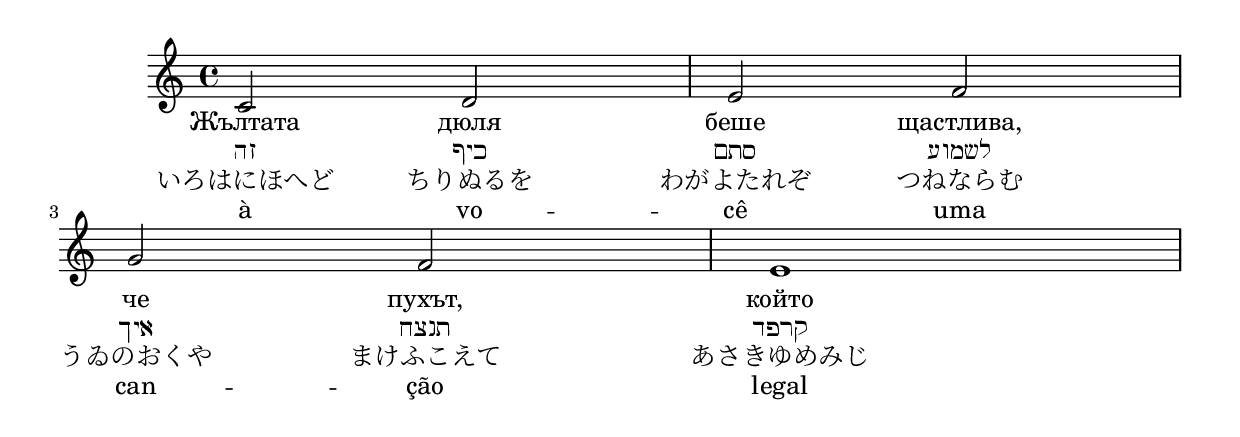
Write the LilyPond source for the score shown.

%% Do not edit this file; it is automatically
%% generated from LSR http://lsr.dsi.unimi.it
%% This file is in the public domain.
\version "2.13.10"

\header {
  lsrtags = "text"

  texidoc = "
Various scripts may be used for texts (like titles and lyrics) by
entering them in UTF-8 encoding, and using a Pango based backend.
Depending on the fonts installed, this fragment will render Bulgarian
(Cyrillic), Hebrew, Japanese and Portuguese.

"
  doctitle = "UTF-8"
} % begin verbatim

% end verbatim - this comment is a hack to prevent texinfo.tex
% from choking on non-European UTF-8 subsets

%% Edit this file using a Unicode aware editor, such as GVIM, GEDIT, Emacs

%{

You may have to install additional fonts.

Red Hat Fedora

    taipeifonts fonts-xorg-truetype ttfonts-ja fonts-arabic \
   ttfonts-zh_CN fonts-ja fonts-hebrew

Debian GNU/Linux

   apt-get install emacs-intl-fonts xfonts-intl-.* \
  ttf-kochi-gothic ttf-kochi-mincho \
  xfonts-bolkhov-75dpi xfonts-cronyx-100dpi xfonts-cronyx-75dpi
%}

% Cyrillic font
bulgarian = \lyricmode {
  Жълтата дюля беше щастлива, че пухът, който цъфна, замръзна като гьон.
}

hebrew = \lyricmode {
  זה כיף סתם לשמוע איך תנצח קרפד עץ טוב בגן.
}

japanese = \lyricmode {
  いろはにほへど ちりぬるを
  わがよたれぞ  つねならむ
  うゐのおくや  まけふこえて
  あさきゆめみじ ゑひもせず
}

% "a legal song to you"
portuguese = \lyricmode {
  à vo -- cê uma can -- ção legal
}

\relative c' {
  c2 d
  e2 f
  g2 f
  e1
}
\addlyrics { \bulgarian }
\addlyrics { \hebrew }
\addlyrics { \japanese }
\addlyrics { \portuguese }
